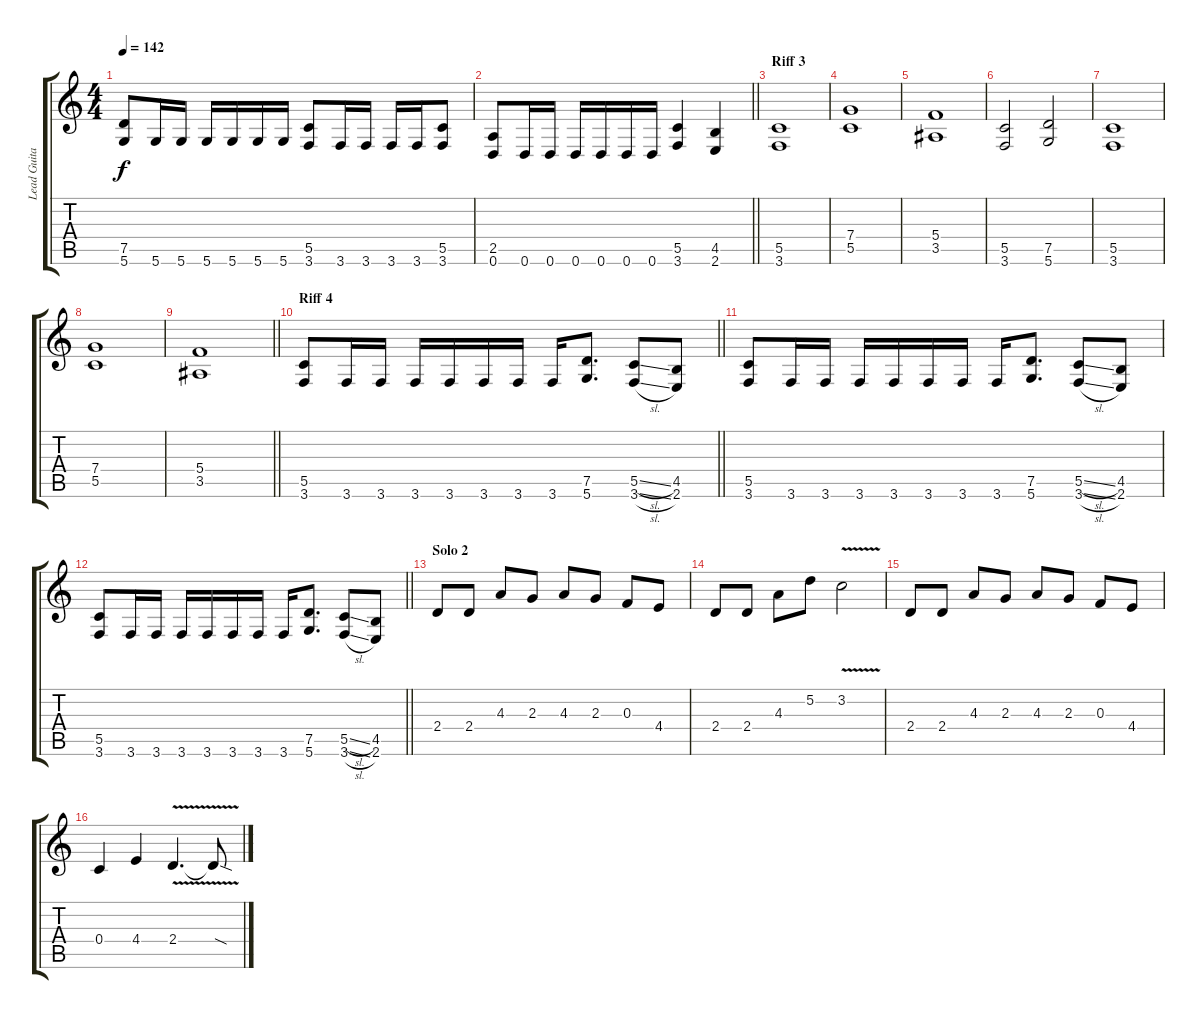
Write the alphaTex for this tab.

\track ("Lead Guitar" "Lead Guita") {instrument distortionguitar}
\staff {score tabs}
\tuning (D4 A3 F3 C3 G2 D2) {hide}
\ts (4 4)
\tempo 142
\clef g2
\ks c
(7.5 5.6).8{dy f} 5.6.16 5.6.16 5.6.16 5.6.16 5.6.16 5.6.16 (5.5 3.6).8 3.6.16 3.6.16 3.6.16 3.6.16 (5.5 3.6).8 |
\barLineRight lightlight
(2.5 0.6).8 0.6.16 0.6.16 0.6.16 0.6.16 0.6.16 0.6.16 (5.5 3.6).4 (4.5 2.6).4 |
\section ("" "Riff 3")
(5.5 3.6).1 |
(7.4 5.5).1 |
(5.4 3.5).1 |
(5.5 3.6).2 (7.5 5.6).2 |
(5.5 3.6).1 |
(7.4 5.5).1 |
\barLineRight lightlight
(5.4 3.5).1 |
\section ("" "Riff 4")
\barLineRight lightlight
(5.5 3.6).8 3.6.16 3.6.16 3.6.16 3.6.16 3.6.16 3.6.16 3.6.16 (7.5 5.6).8{d} (5.5{sl} 3.6{sl}).8 (4.5 2.6).8 |
(5.5 3.6).8 3.6.16 3.6.16 3.6.16 3.6.16 3.6.16 3.6.16 3.6.16 (7.5 5.6).8{d} (5.5{sl} 3.6{sl}).8 (4.5 2.6).8 |
\barLineRight lightlight
(5.5 3.6).8 3.6.16 3.6.16 3.6.16 3.6.16 3.6.16 3.6.16 3.6.16 (7.5 5.6).8{d} (5.5{sl} 3.6{sl}).8 (4.5 2.6).8 |
\section ("" "Solo 2")
2.4.8 2.4.8 4.3.8 2.3.8 4.3.8 2.3.8 0.3.8 4.4.8 |
2.4.8 2.4.8 4.3.8 5.2.8 3.2{v}.2 |
2.4.8 2.4.8 4.3.8 2.3.8 4.3.8 2.3.8 0.3.8 4.4.8 |
0.4.4 4.4.4 2.4{v}.4{d} 2.4{sod t}.8
